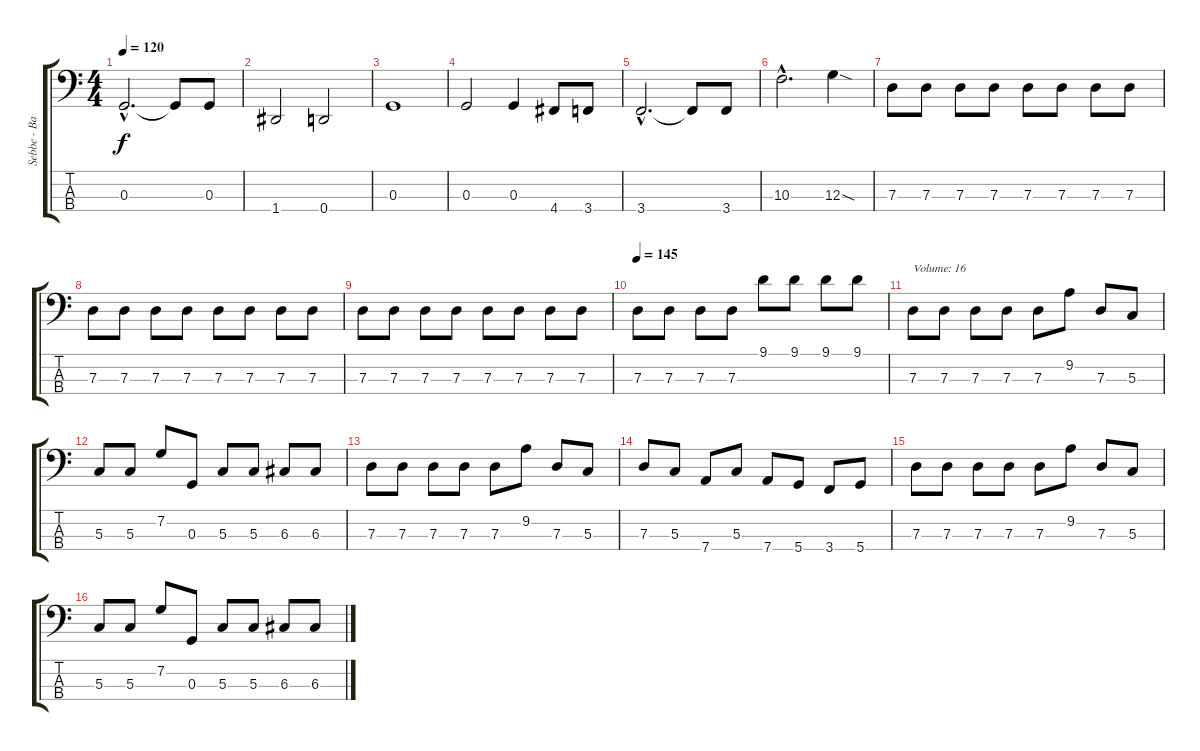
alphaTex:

\track ("Sebbe - Bass" "Sebbe - Ba") {instrument electricbassfinger}
\staff {score tabs}
\tuning (F2 C2 G1 D1) {hide}
\ts (4 4)
\tempo 120
\clef f4
\ks c
0.3{hac}.2{d dy f} 0.3{t}.8 0.3.8 |
1.4.2 0.4.2 |
0.3.1 |
0.3.2 0.3.4 4.4.8 3.4.8 |
3.4{hac}.2{d} 3.4{t}.8 3.4.8 |
10.3{hac}.2{d} 12.3{sod}.4 |
7.3.8 7.3.8 7.3.8 7.3.8 7.3.8 7.3.8 7.3.8 7.3.8 |
7.3.8 7.3.8 7.3.8 7.3.8 7.3.8 7.3.8 7.3.8 7.3.8 |
7.3.8 7.3.8 7.3.8 7.3.8 7.3.8 7.3.8 7.3.8 7.3.8 |
\tempo 145
7.3.8 7.3.8 7.3.8 7.3.8 9.1.8 9.1.8 9.1.8 9.1.8 |
7.3.8{txt "Volume: 16" volume 16} 7.3.8 7.3.8 7.3.8 7.3.8 9.2.8 7.3.8 5.3.8 |
5.3.8 5.3.8 7.2.8 0.3.8 5.3.8 5.3.8 6.3.8 6.3.8 |
7.3.8 7.3.8 7.3.8 7.3.8 7.3.8 9.2.8 7.3.8 5.3.8 |
7.3.8 5.3.8 7.4.8 5.3.8 7.4.8 5.4.8 3.4.8 5.4.8 |
7.3.8 7.3.8 7.3.8 7.3.8 7.3.8 9.2.8 7.3.8 5.3.8 |
5.3.8 5.3.8 7.2.8 0.3.8 5.3.8 5.3.8 6.3.8 6.3.8
